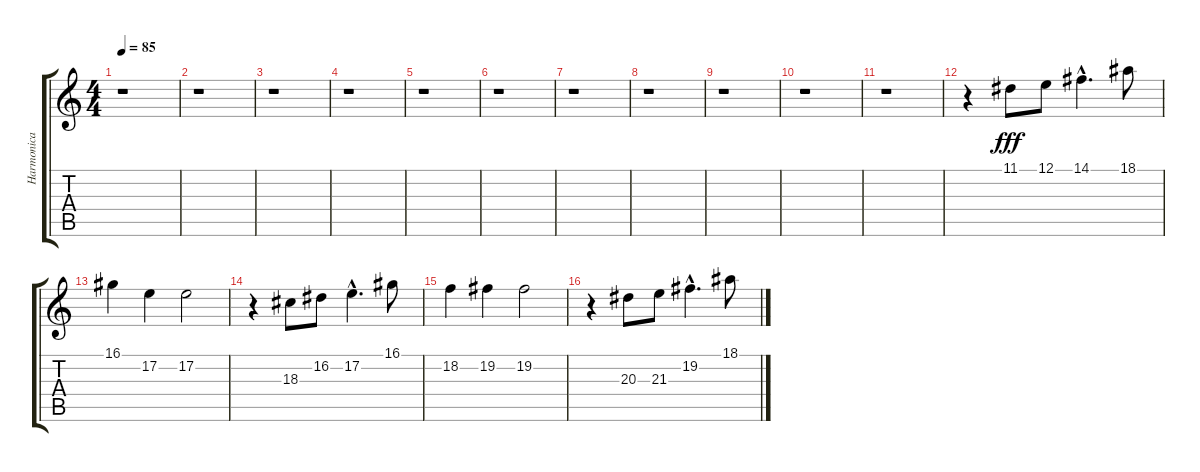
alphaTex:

\track ("Harmonica" "Harmonica") {instrument harmonica}
\staff {score tabs}
\tuning (E4 B3 G3 D3 A2 E2) {hide}
\ts (4 4)
\tempo 85
\clef g2
\ks c
r.1{dy fff} |
r.1 |
r.1 |
r.1 |
r.1 |
r.1 |
r.1 |
r.1 |
r.1 |
r.1 |
r.1 |
r.4 11.1.8 12.1.8 14.1{hac}.4{d} 18.1.8 |
16.1.4 17.2.4 17.2.2 |
r.4 18.3.8 16.2.8 17.2{hac}.4{d} 16.1.8 |
18.2.4 19.2.4 19.2.2 |
r.4 20.3.8 21.3.8 19.2{hac}.4{d} 18.1.8
